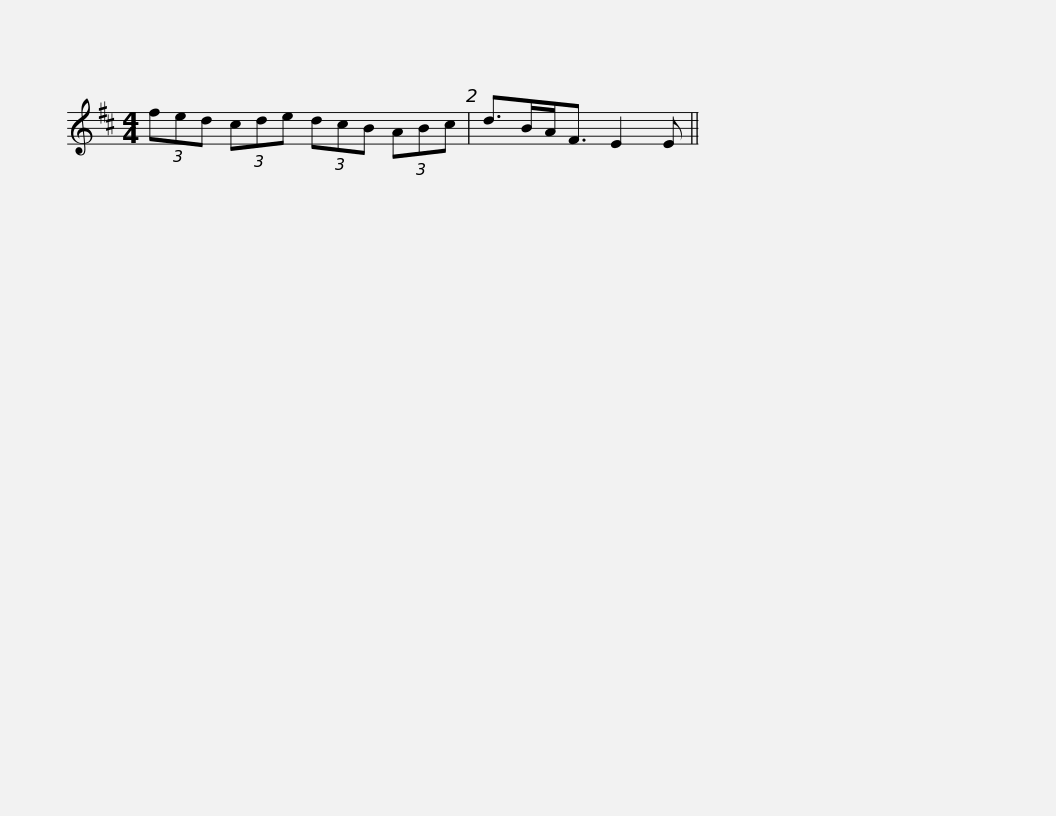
X:1
L:1/8
M:4/4
I:linebreak $
K:D
V:1 treble
V:1
 (3fed (3cde (3dcB (3ABc | d>BA<F E2 E || %2
